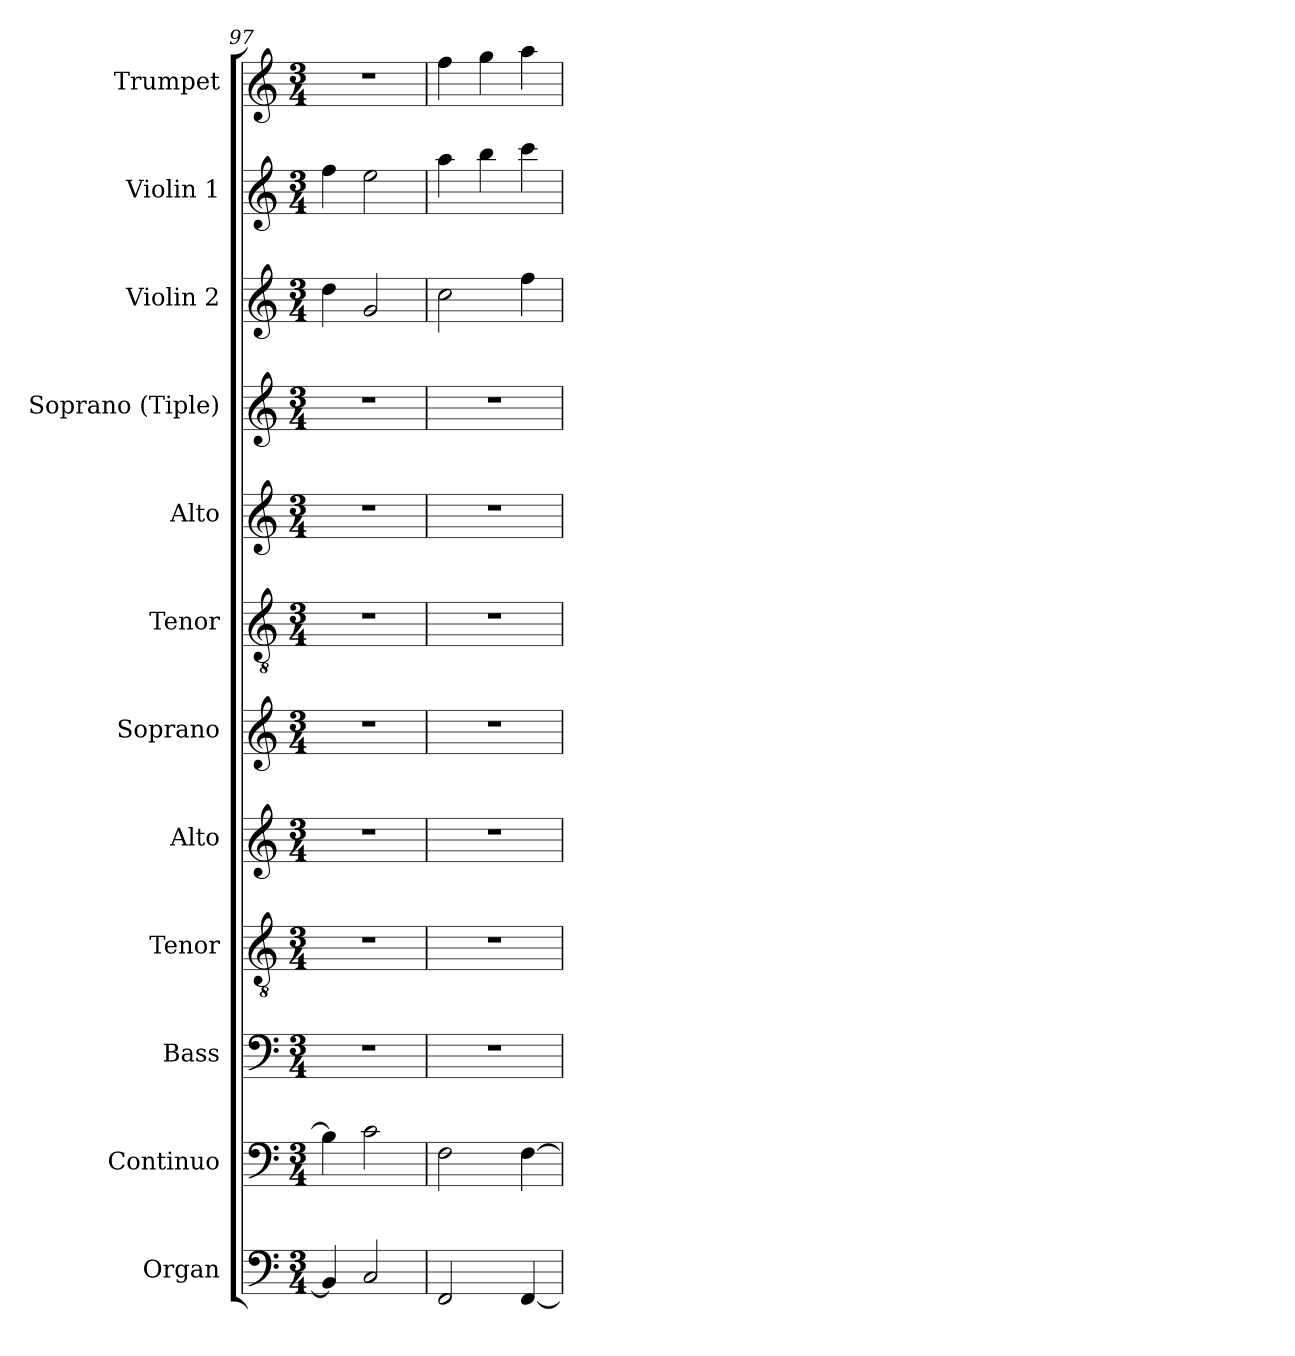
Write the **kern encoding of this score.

**kern	**kern	**kern	**kern	**kern	**kern	**kern	**kern	**kern	**kern	**kern	**kern
*part12	*part11	*part10	*part9	*part8	*part7	*part6	*part5	*part4	*part3	*part2	*part1
*staff12	*staff11	*staff10	*staff9	*staff8	*staff7	*staff6	*staff5	*staff4	*staff3	*staff2	*staff1
*I"Organ	*I"Continuo	*I"Bass	*I"Tenor	*I"Alto	*I"Soprano	*I"Tenor	*I"Alto	*I"Soprano (Tiple)	*I"Violin 2	*I"Violin 1	*I"Trumpet
*I'Org.	*I'Cont.	*I'B.	*I'T.	*I'A.	*I'S.	*I'T.	*I'A.	*I'S.	*I'Vln. 2	*I'Vln. 1	*I'Tpt.
*clefF4	*clefF4	*clefF4	*clefGv2	*clefG2	*clefG2	*clefGv2	*clefG2	*clefG2	*clefG2	*clefG2	*clefG2
*	*	*	*ITrd7c12	*	*	*ITrd7c12	*	*	*	*	*
*k[]	*k[]	*k[]	*k[]	*k[]	*k[]	*k[]	*k[]	*k[]	*k[]	*k[]	*k[]
*C:	*C:	*C:	*C:	*C:	*C:	*C:	*C:	*C:	*C:	*C:	*C:
*M3/4	*M3/4	*M3/4	*M3/4	*M3/4	*M3/4	*M3/4	*M3/4	*M3/4	*M3/4	*M3/4	*M3/4
=97	=97	=97	=97	=97	=97	=97	=97	=97	=97	=97	=97
!	!	!LO:N:vis=1	!LO:N:vis=1	!LO:N:vis=1	!LO:N:vis=1	!LO:N:vis=1	!LO:N:vis=1	!LO:N:vis=1	!	!	!LO:N:vis=1
4BBi/]	4Bi\]	2.r	2.r	2.r	2.r	2.r	2.r	2.r	4ddi\	4ffi\	2.r
2Ci/	2ci\	.	.	.	.	.	.	.	2gi/	2eei\	.
=98	=98	=98	=98	=98	=98	=98	=98	=98	=98	=98	=98
!	!	!LO:N:vis=1	!LO:N:vis=1	!LO:N:vis=1	!LO:N:vis=1	!LO:N:vis=1	!LO:N:vis=1	!LO:N:vis=1	!	!	!
2FFi/	2Fi\	2.r	2.r	2.r	2.r	2.r	2.r	2.r	2cci\	4aai\	4ffi\
.	.	.	.	.	.	.	.	.	.	4bbi\	4ggi\
[4FFi/	[4Fi\	.	.	.	.	.	.	.	4ffi\	4ccci\	4aai\
=	=	=	=	=	=	=	=	=	=	=	=
*-	*-	*-	*-	*-	*-	*-	*-	*-	*-	*-	*-
